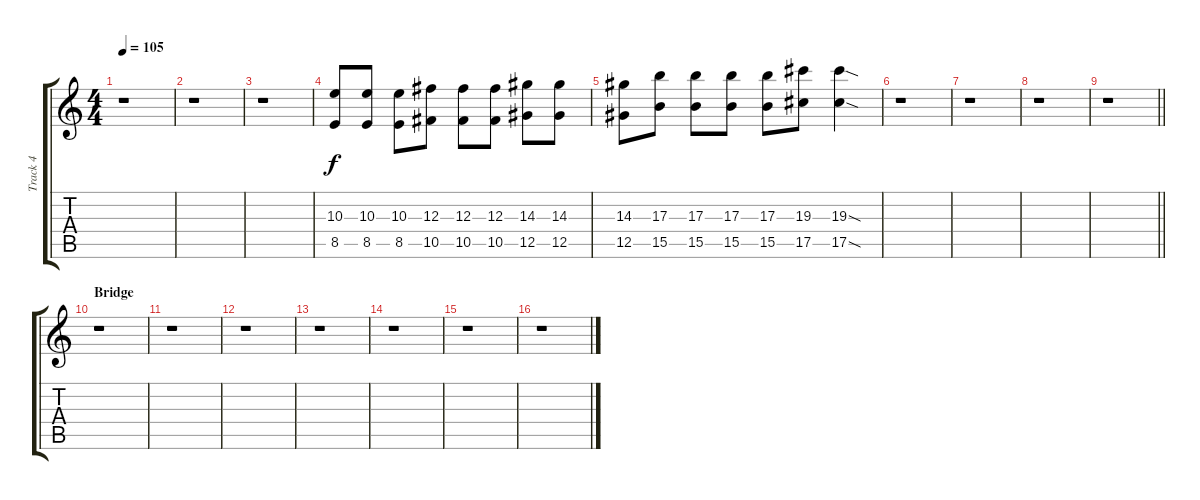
\track ("Track 4" "Track 4") {instrument overdrivenguitar}
\staff {score tabs}
\tuning (Eb4 Bb3 Gb3 Db3 Ab2 Eb2) {hide}
\ts (4 4)
\tempo 105
\clef g2
\ks c
r.1{dy f} |
r.1 |
r.1 |
(10.3 8.5).8 (10.3 8.5).8 (10.3 8.5).8 (12.3 10.5).8 (12.3 10.5).8 (12.3 10.5).8 (14.3 12.5).8 (14.3 12.5).8 |
(14.3 12.5).8 (17.3 15.5).8 (17.3 15.5).8 (17.3 15.5).8 (17.3 15.5).8 (19.3 17.5).8 (19.3{sod} 17.5{sod}).4 |
r.1 |
r.1 |
r.1 |
\barLineRight lightlight
r.1 |
\section ("" "Bridge")
r.1 |
r.1 |
r.1 |
r.1 |
r.1 |
r.1 |
r.1
